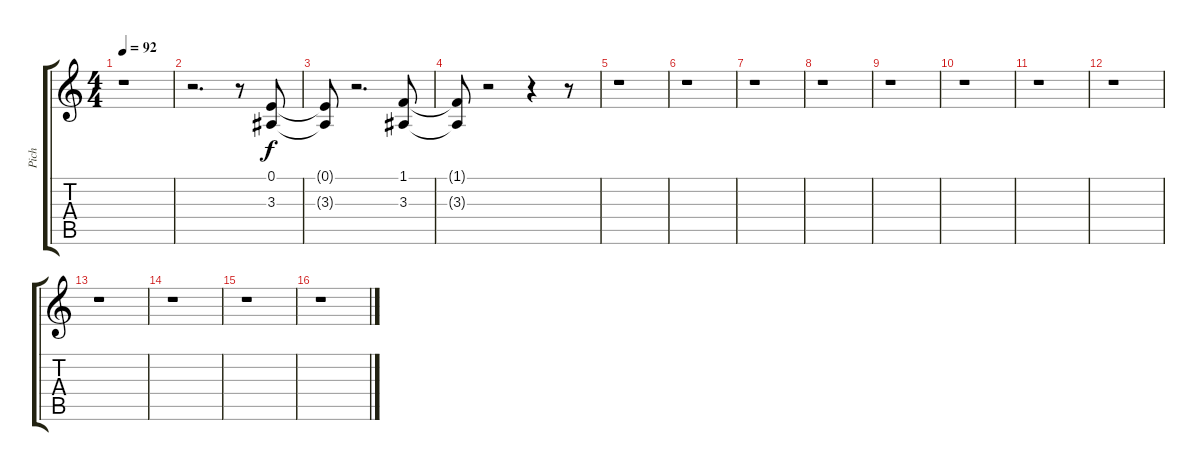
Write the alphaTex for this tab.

\track ("Pich" "Pich") {instrument guitarfretnoise}
\staff {score tabs}
\tuning (E4 B3 G3 D3 A2 E2) {hide}
\ts (4 4)
\tempo 92
\clef g2
\ks c
r.1{dy f} |
r.2{d} r.8 (0.1 3.3).8 |
(0.1{t} 3.3{t}).8 r.2{d} (1.1 3.3).8 |
(1.1{t} 3.3{t}).8 r.2 r.4 r.8 |
r.1 |
r.1 |
r.1 |
r.1 |
r.1 |
r.1 |
r.1 |
r.1 |
r.1 |
r.1 |
r.1 |
r.1
